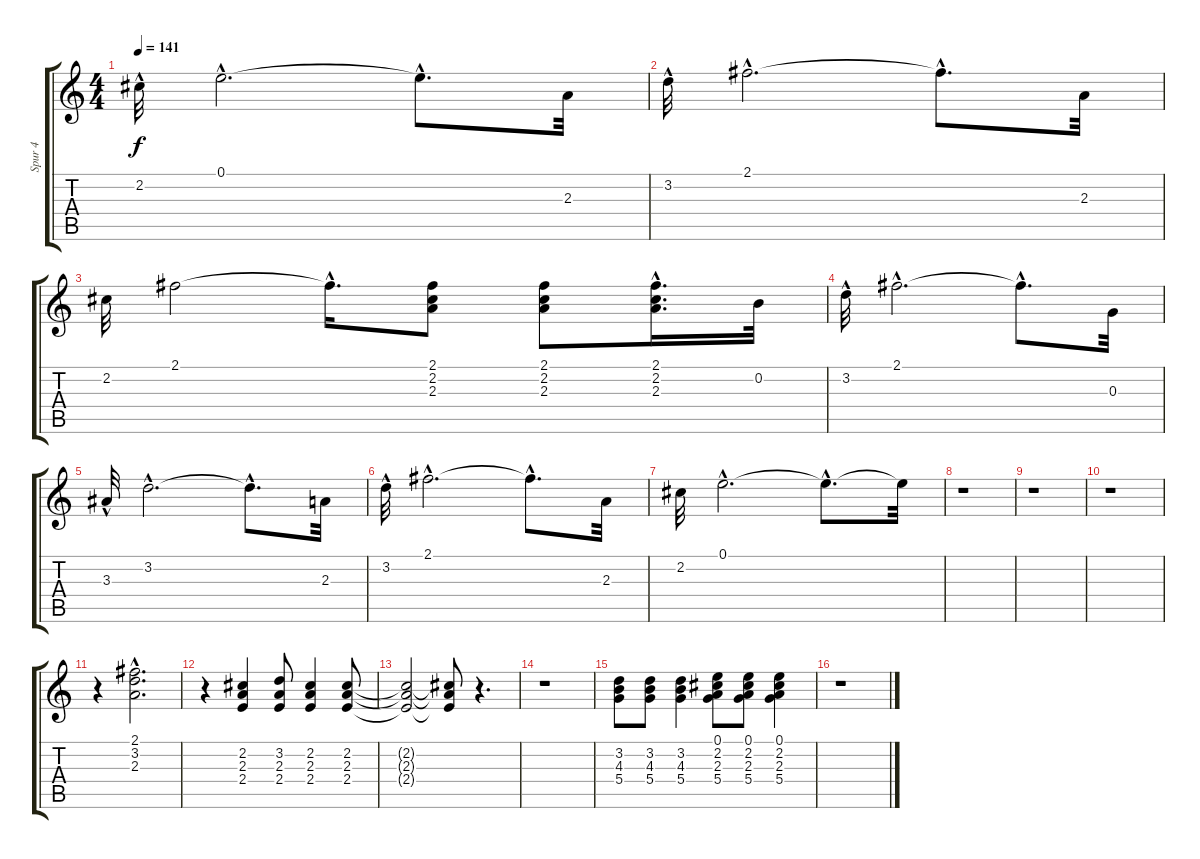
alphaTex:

\track ("Spur 4" "Spur 4") {instrument electricguitarclean}
\staff {score tabs}
\tuning (E4 B3 G3 D3 A2 E2) {hide}
\ts (4 4)
\tempo 141
\clef g2
\ks c
2.2{hac}.32{dy f} 0.1{hac}.2{d} 0.1{hac t}.8{d} 2.3.32 |
3.2{hac}.32 2.1{hac}.2{d} 2.1{hac t}.8{d} 2.3.32 |
2.2.32 2.1.2 2.1{hac t}.16{d} (2.1 2.2 2.3).8 (2.1 2.2 2.3).8 (2.1{hac} 2.2{hac} 2.3{hac}).16{d} 0.2.32 |
3.2{hac}.32 2.1{hac}.2{d} 2.1{hac t}.8{d} 0.3.32 |
3.3{hac}.32 3.2{hac}.2{d} 3.2{hac t}.8{d} 2.3.32 |
3.2{hac}.32 2.1{hac}.2{d} 2.1{hac t}.8{d} 2.3.32 |
2.2.32 0.1{hac}.2{d} 0.1{hac t}.8{d} 0.1{t}.32 |
r.1 |
r.1 |
r.1 |
r.4 (2.1{hac} 3.2{hac} 2.3{hac}).2{d} |
r.4 (2.2 2.3 2.4).4 (3.2 2.3 2.4).8 (2.2 2.3 2.4).4 (2.2 2.3 2.4).8 |
(2.2{t} 2.3{t} 2.4{t}).2 (2.2{t} 2.3{t} 2.4{t}).8 r.4{d} |
r.1 |
(3.2 4.3 5.4).8 (3.2 4.3 5.4).8 (3.2 4.3 5.4).4 (0.1 2.2 2.3 5.4).8 (0.1 2.2 2.3 5.4).8 (0.1 2.2 2.3 5.4).4 |
r.1
